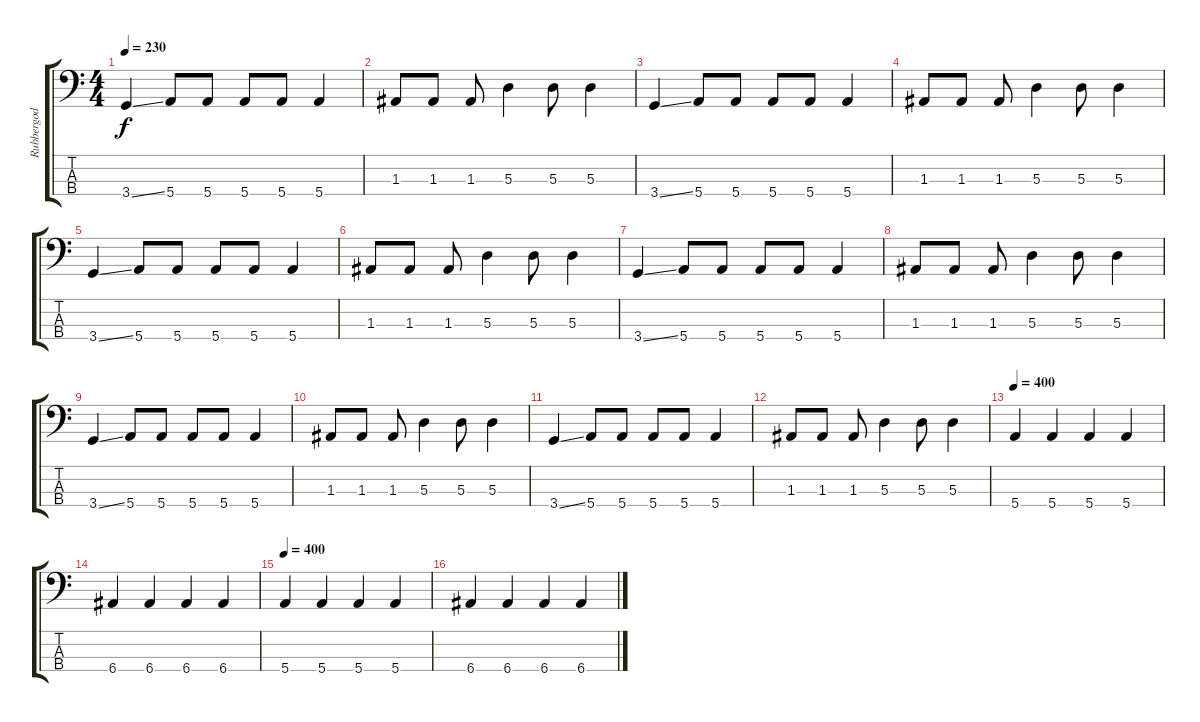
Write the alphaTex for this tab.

\track ("Rubbergod" "Rubbergod") {instrument electricbasspick}
\staff {score tabs}
\tuning (G2 D2 A1 E1) {hide}
\ts (4 4)
\tempo 230
\clef f4
\ks c
3.4{ss}.4{dy f instrument electricbasspick} 5.4.8 5.4.8 5.4.8 5.4.8 5.4.4 |
1.3.8 1.3.8 1.3.8 5.3.4 5.3.8 5.3.4 |
3.4{ss}.4 5.4.8 5.4.8 5.4.8 5.4.8 5.4.4 |
1.3.8 1.3.8 1.3.8 5.3.4 5.3.8 5.3.4 |
3.4{ss}.4 5.4.8 5.4.8 5.4.8 5.4.8 5.4.4 |
1.3.8 1.3.8 1.3.8 5.3.4 5.3.8 5.3.4 |
3.4{ss}.4 5.4.8 5.4.8 5.4.8 5.4.8 5.4.4 |
1.3.8 1.3.8 1.3.8 5.3.4 5.3.8 5.3.4 |
3.4{ss}.4 5.4.8 5.4.8 5.4.8 5.4.8 5.4.4 |
1.3.8 1.3.8 1.3.8 5.3.4 5.3.8 5.3.4 |
3.4{ss}.4 5.4.8 5.4.8 5.4.8 5.4.8 5.4.4 |
1.3.8 1.3.8 1.3.8 5.3.4 5.3.8 5.3.4 |
\tempo 400
5.4.4 5.4.4 5.4.4 5.4.4 |
6.4.4 6.4.4 6.4.4 6.4.4 |
\tempo 400
5.4.4 5.4.4 5.4.4 5.4.4 |
6.4.4 6.4.4 6.4.4 6.4.4
